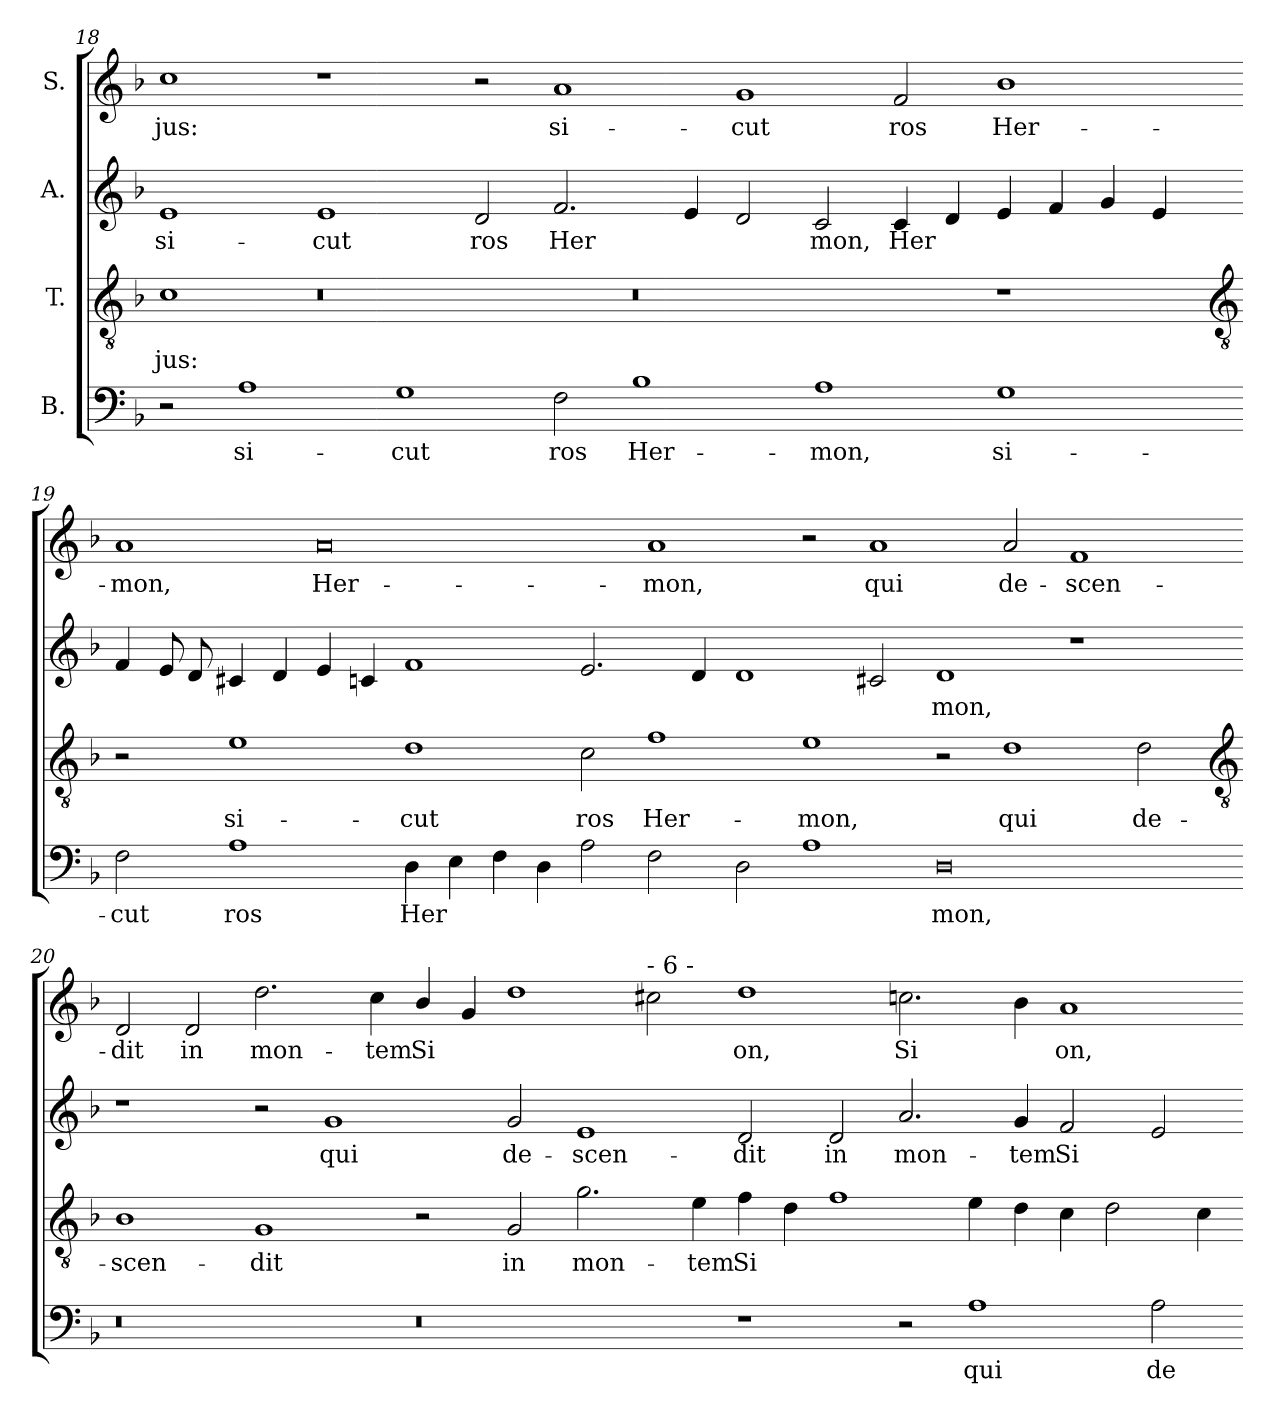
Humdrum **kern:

**kern	**text	**kern	**text	**kern	**text	**kern	**text
*part4	*part4	*part3	*part3	*part2	*part2	*part1	*part1
*staff4	*staff4	*staff3	*staff3	*staff2	*staff2	*staff1	*staff1
*I"B.	*	*I"T.	*	*I"A.	*	*I"S.	*
!!LO:LB:g=z
*clefF4	*	*clefGv2	*	*clefG2	*	*clefG2	*
*k[b-]	*	*k[b-]	*	*k[b-]	*	*k[b-]	*
*F:	*	*F:	*	*F:	*	*F:	*
=18	=18	=18	=18	=18	=18	=18	=18
!	!	!	!LO:LY:b	!	!LO:LY:b	!	!LO:LY:b
2r	.	1c	jus:	1e	si-	1cc	jus:
!	!LO:LY:b	!	!	!	!	!	!
1A	si-	.	.	.	.	.	.
!	!	!	!	!	!LO:LY:b	!	!
.	.	0r	.	1e	-cut	1r	.
!	!LO:LY:b	!	!	!	!	!	!
1G	-cut	.	.	.	.	.	.
!	!	!	!	!	!LO:LY:b	!	!
.	.	.	.	2d	ros	2r	.
!	!LO:LY:b	!	!	!	!LO:LY:b	!	!LO:LY:b
2F	ros	.	.	2.f	Her	1a	si-
!	!LO:LY:b	!	!	!	!	!	!
1B-	Her-	0r	.	.	.	.	.
.	.	.	.	4e	.	.	.
!	!	!	!	!	!	!	!LO:LY:b
.	.	.	.	2d	.	1g	-cut
!	!LO:LY:b	!	!	!	!LO:LY:b	!	!
1A	-mon,	.	.	2c	mon,	.	.
!	!	!	!	!	!LO:LY:b	!	!LO:LY:b
.	.	.	.	4c	Her	2f	ros
.	.	.	.	4d	.	.	.
!	!LO:LY:b	!	!	!	!	!	!LO:LY:b
1G	si-	1r	.	4e	.	1b-	Her-
.	.	.	.	4f	.	.	.
.	.	.	.	4g	.	.	.
.	.	.	.	4e	.	.	.
!!LO:LB:g=z
=19-	=19-	=19-	=19-	=19-	=19-	=19-	=19-
*	*	*clefGv2	*	*	*	*	*
!	!LO:LY:b	!	!	!	!	!	!LO:LY:b
2F	-cut	2r	.	4f	.	1a	-mon,
.	.	.	.	8e	.	.	.
.	.	.	.	8d	.	.	.
!	!LO:LY:b	!	!LO:LY:b	!	!	!	!
1A	ros	1e	si-	4c#X	.	.	.
.	.	.	.	4d	.	.	.
!	!	!	!	!	!	!	!LO:LY:b
.	.	.	.	4e	.	0a	Her-
.	.	.	.	4cn	.	.	.
!	!LO:LY:b	!	!LO:LY:b	!	!	!	!
4D	Her	1d	-cut	1f	.	.	.
4E	.	.	.	.	.	.	.
4F	.	.	.	.	.	.	.
4D	.	.	.	.	.	.	.
!	!	!	!LO:LY:b	!	!	!	!
2A	.	2c	ros	2.e	.	.	.
!	!	!	!LO:LY:b	!	!	!	!LO:LY:b
2F	.	1f	Her-	.	.	1a	-mon,
.	.	.	.	4d	.	.	.
2D	.	.	.	1d	.	.	.
!	!	!	!LO:LY:b	!	!	!	!
1A	.	1e	-mon,	.	.	2r	.
!	!	!	!	!	!	!	!LO:LY:b
.	.	.	.	2c#X	.	1a	qui
!	!LO:LY:b	!	!	!	!LO:LY:b	!	!
0D	mon,	2r	.	1d	mon,	.	.
!	!	!	!LO:LY:b	!	!	!	!LO:LY:b
.	.	1d	qui	.	.	2a	de-
!	!	!	!	!	!	!	!LO:LY:b
.	.	.	.	1r	.	1f	-scen-
!	!	!	!LO:LY:b	!	!	!	!
.	.	2d	de-	.	.	.	.
!!LO:LB:g=z
=20-	=20-	=20-	=20-	=20-	=20-	=20-	=20-
*	*	*clefGv2	*	*	*	*	*
!	!	!	!LO:LY:b	!	!	!	!LO:LY:b
0r	.	1B-	-scen-	1r	.	2d	-dit
!	!	!	!	!	!	!	!LO:LY:b
.	.	.	.	.	.	2d	in
!	!	!	!LO:LY:b	!	!	!	!LO:LY:b
.	.	1G	-dit	2r	.	2.dd	mon-
!	!	!	!	!	!LO:LY:b	!	!
.	.	.	.	1g	qui	.	.
!	!	!	!	!	!	!	!LO:LY:b
.	.	.	.	.	.	4cc	-tem
!	!	!	!	!	!	!	!LO:LY:b
0r	.	2r	.	.	.	4b-/	Si
.	.	.	.	.	.	4g	.
!	!	!	!LO:LY:b	!	!LO:LY:b	!	!
.	.	2G	in	2g	de-	1dd	.
!	!	!	!LO:LY:b	!	!LO:LY:b	!	!
.	.	2.g	mon-	1e	-scen-	.	.
!	!	!	!	!	!	!LO:TX:a:t=- 6 -	!
.	.	.	.	.	.	2cc#X	.
!	!	!	!LO:LY:b	!	!	!	!
.	.	4e	-tem	.	.	.	.
!	!	!	!LO:LY:b	!	!LO:LY:b	!	!LO:LY:b
1r	.	4f	Si	2d	-dit	1dd	on,
.	.	4d	.	.	.	.	.
!	!	!	!	!	!LO:LY:b	!	!
.	.	1f	.	2d	in	.	.
!	!	!	!	!	!LO:LY:b	!	!LO:LY:b
2r	.	.	.	2.a	mon-	2.ccn	Si
!	!LO:LY:b	!	!	!	!	!	!
1A	qui	4e	.	.	.	.	.
!	!	!	!	!	!LO:LY:b	!	!
.	.	4d	.	4g	-tem	4b-	.
!	!	!	!	!	!LO:LY:b	!	!LO:LY:b
.	.	4c	.	2f	Si	1a	on,
.	.	2d	.	.	.	.	.
!	!LO:LY:b	!	!	!	!	!	!
2A	de-	.	.	2e	.	.	.
.	.	4c	.	.	.	.	.
=-	=-	=-	=-	=-	=-	=-	=-
*-	*-	*-	*-	*-	*-	*-	*-
